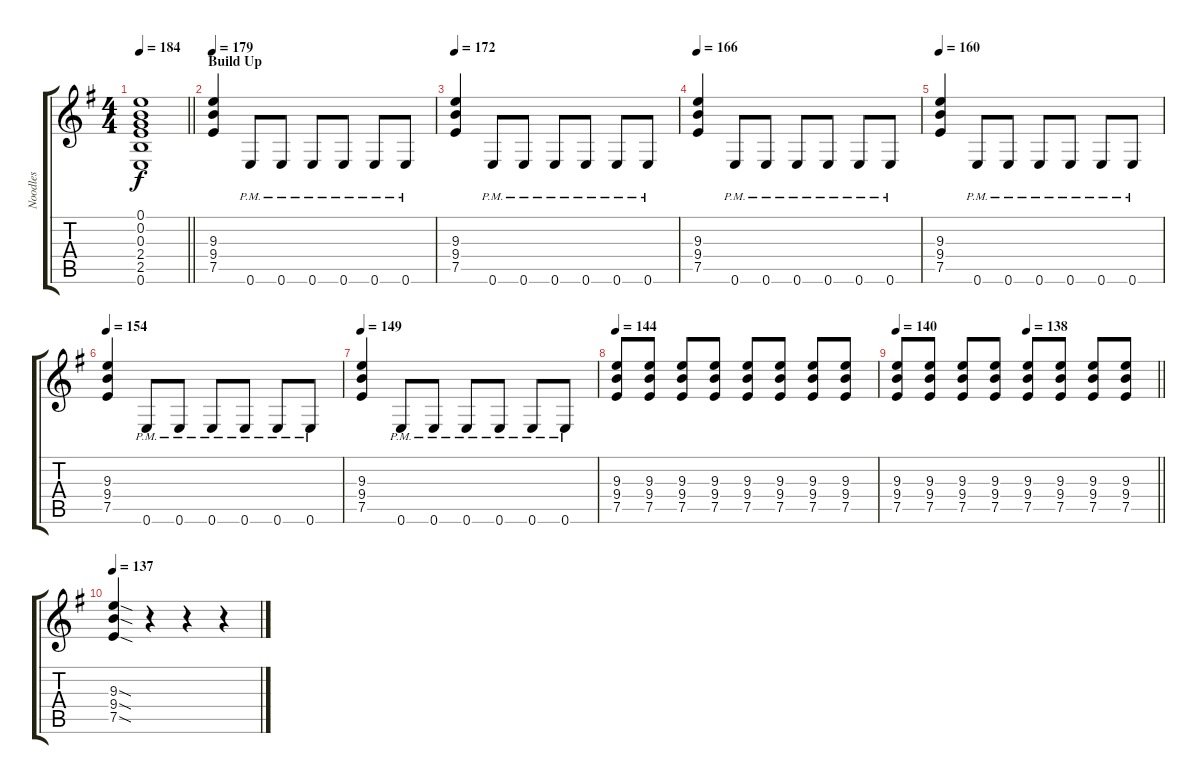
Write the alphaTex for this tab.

\track ("Noodles" "Noodles") {instrument overdrivenguitar}
\staff {score tabs}
\tuning (E4 B3 G3 D3 A2 E2) {hide}
\ts (4 4)
\tempo 184
\clef g2
\barLineRight lightlight
\ks eminor
(0.1{t} 0.2{t} 0.3{t} 2.4{t} 2.5{t} 0.6{t}).1{dy f} |
\section ("" "Build Up")
\tempo 179
(9.3 9.4 7.5).4 0.6{pm}.8 0.6{pm}.8 0.6{pm}.8 0.6{pm}.8 0.6{pm}.8 0.6{pm}.8 |
\tempo 172
(9.3 9.4 7.5).4 0.6{pm}.8 0.6{pm}.8 0.6{pm}.8 0.6{pm}.8 0.6{pm}.8 0.6{pm}.8 |
\tempo 166
(9.3 9.4 7.5).4 0.6{pm}.8 0.6{pm}.8 0.6{pm}.8 0.6{pm}.8 0.6{pm}.8 0.6{pm}.8 |
\tempo 160
(9.3 9.4 7.5).4 0.6{pm}.8 0.6{pm}.8 0.6{pm}.8 0.6{pm}.8 0.6{pm}.8 0.6{pm}.8 |
\tempo 154
(9.3 9.4 7.5).4 0.6{pm}.8 0.6{pm}.8 0.6{pm}.8 0.6{pm}.8 0.6{pm}.8 0.6{pm}.8 |
\tempo 149
(9.3 9.4 7.5).4 0.6{pm}.8 0.6{pm}.8 0.6{pm}.8 0.6{pm}.8 0.6{pm}.8 0.6{pm}.8 |
\tempo 144
(9.3 9.4 7.5).8 (9.3 9.4 7.5).8 (9.3 9.4 7.5).8 (9.3 9.4 7.5).8 (9.3 9.4 7.5).8 (9.3 9.4 7.5).8 (9.3 9.4 7.5).8 (9.3 9.4 7.5).8 |
\tempo 140
\tempo (138 0.5)
\barLineRight lightlight
(9.3 9.4 7.5).8 (9.3 9.4 7.5).8 (9.3 9.4 7.5).8 (9.3 9.4 7.5).8 (9.3 9.4 7.5).8 (9.3 9.4 7.5).8 (9.3 9.4 7.5).8 (9.3 9.4 7.5).8 |
\tempo 137
(9.3{sod} 9.4{sod} 7.5{sod}).4 r.4 r.4 r.4
